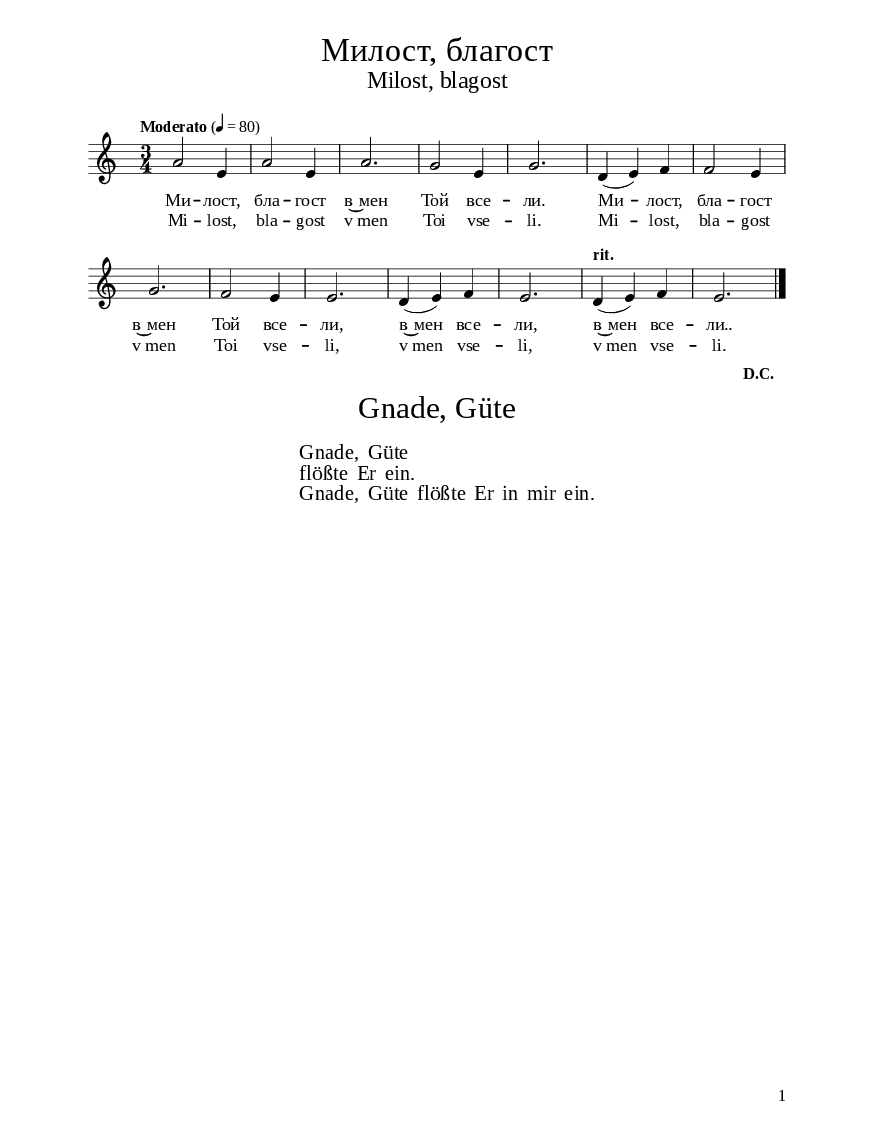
\version "2.24.0"

% include paper part and global functions
\include "include/globals.ily"

\bookpart {
  \include "include/bookpart-paper.ily"
  \score {
    \include "include/score-layout.ily"

    \new Voice \absolute {
      \clef treble
      \key a \minor
      \time 3/4
      \tempoFunc "Moderato" 4 "80"
      \autoBeamOff

      a'2 e'4 | % 2
      a'2 e'4 | % 3
      a'2. | % 4
      g'2 e'4 | % 5
      g'2. | % 6
      d'4 ( e'4 ) f'4 | % 7
      f'2 e'4 \break | % 8
      g'2. | % 9
      f'2 e'4 |
      e'2. | % 11
      d'4 ( e'4 ) f'4 | % 12
      e'2. | % 13
      \tempo "rit."  d'4  ( e'4 ) f'4 | % 14
      e'2.\bar "|."

    }

    \addlyrics {
      Ми -- лост, бла -- гост в~мен Той все -- ли.  Ми -- лост, бла -- гост   в~мен Той все -- ли, в~мен все -- ли, в~мен все -- ли..}
      \addlyrics {
        Mi -- lost,
        bla -- gost v_men Toi vse -- li. Mi -- lost, bla
        -- gost v_men Toi vse -- li, v_men vse -- li,
        v_men vse -- li.}


        \header {
          title = \titleFunc "Милост, благост" "Milost, blagost"
        }

        \midi{}

      } % score

      \markup \dc-one "D.C."

   


      % include foreign translation(s) of the song
      \version "2.24.0"

\markup \fill-line { \fontsize #deTitleFontSize "Gnade, Güte" }
\markup \null
\markup \null
\markup \fontsize #deCoupletFontSize {
  \hspace #19
  \override #`(baseline-skip . ,deCoupletBaselineSkip)

  \column {

\line { " "Gnade, Güte}

\line { " "flößte Er ein. }

\line { " "Gnade, Güte flößte Er in mir ein.}
  }
}


    } % bookpart


